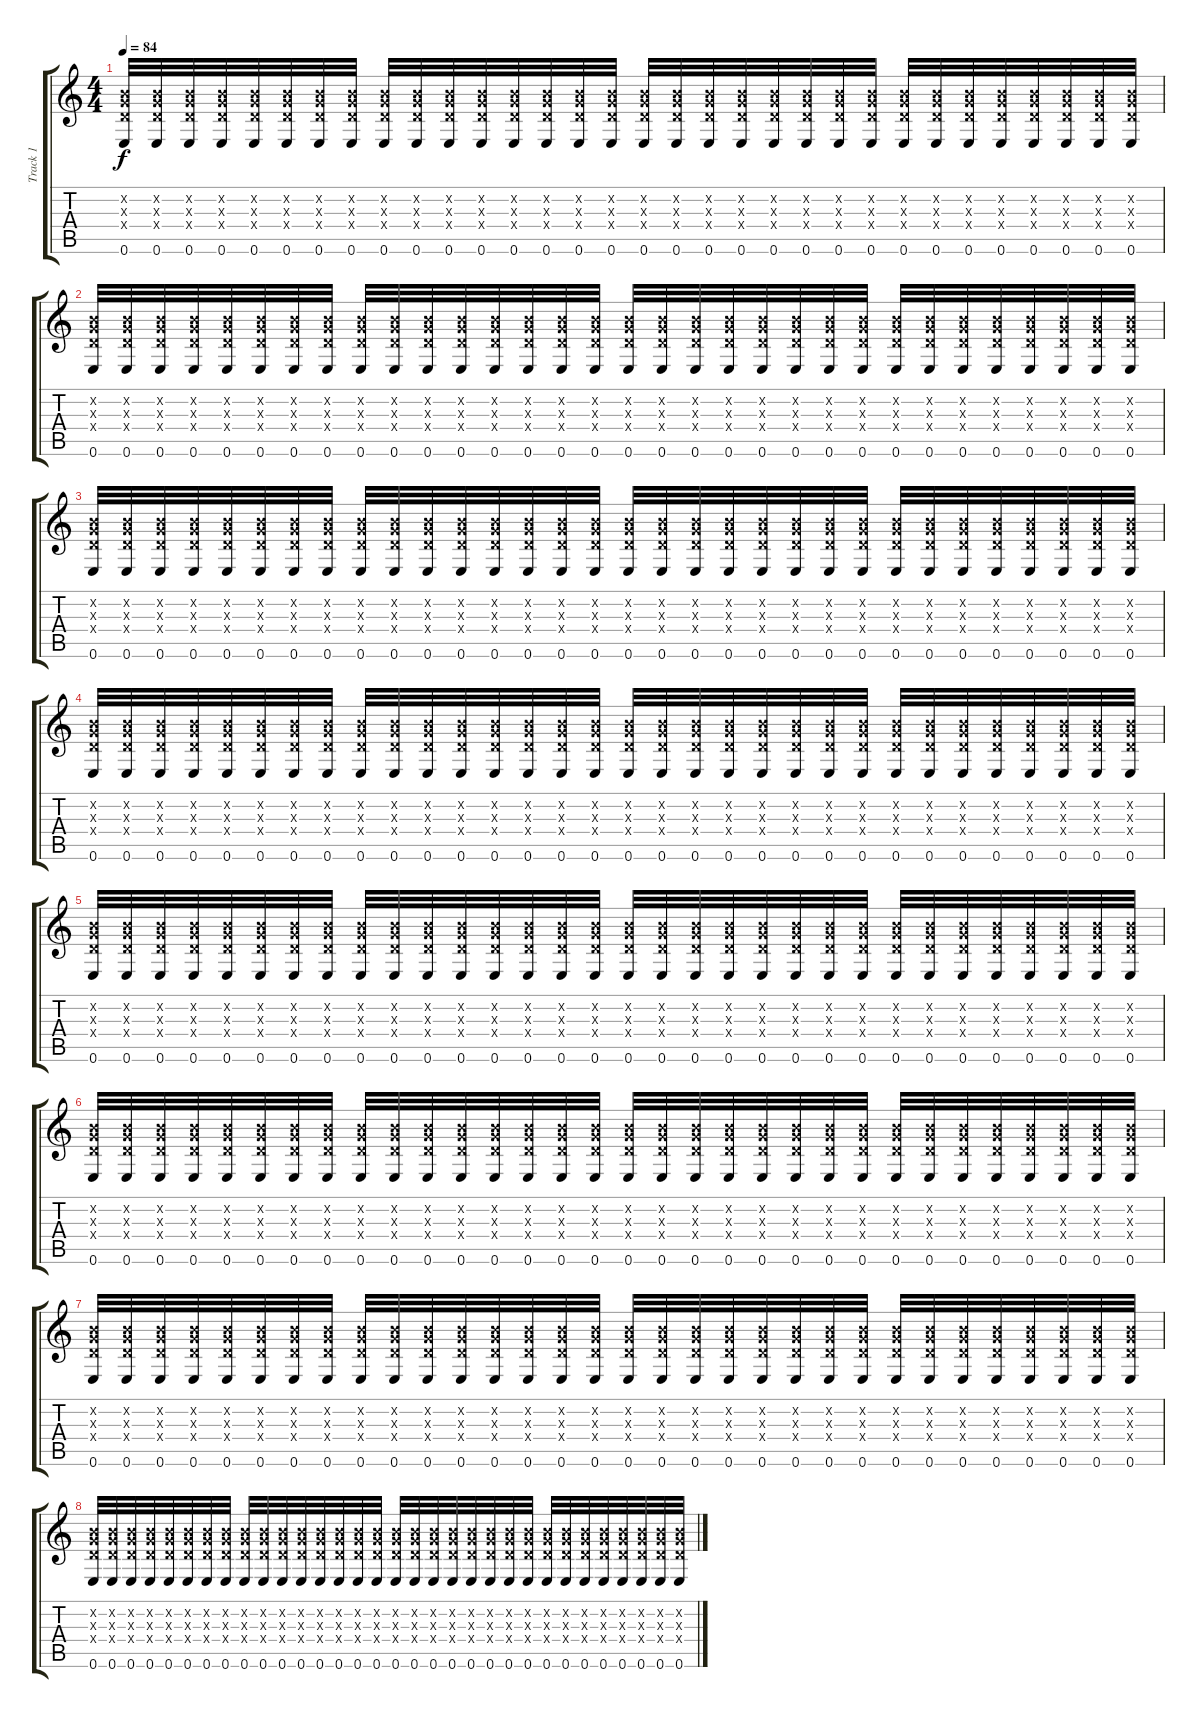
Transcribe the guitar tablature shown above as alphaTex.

\track ("Track 1" "Track 1") {instrument distortionguitar}
\staff {score tabs}
\tuning (E4 B3 G3 D3 A2 E2) {hide}
\ts (4 4)
\tempo 84
\clef g2
\ks c
(0.2{x} 0.3{x} 0.4{x} 0.6).32{dy f} (0.2{x} 0.3{x} 0.4{x} 0.6).32 (0.2{x} 0.3{x} 0.4{x} 0.6).32 (0.2{x} 0.3{x} 0.4{x} 0.6).32 (0.2{x} 0.3{x} 0.4{x} 0.6).32 (0.2{x} 0.3{x} 0.4{x} 0.6).32 (0.2{x} 0.3{x} 0.4{x} 0.6).32 (0.2{x} 0.3{x} 0.4{x} 0.6).32 (0.2{x} 0.3{x} 0.4{x} 0.6).32 (0.2{x} 0.3{x} 0.4{x} 0.6).32 (0.2{x} 0.3{x} 0.4{x} 0.6).32 (0.2{x} 0.3{x} 0.4{x} 0.6).32 (0.2{x} 0.3{x} 0.4{x} 0.6).32 (0.2{x} 0.3{x} 0.4{x} 0.6).32 (0.2{x} 0.3{x} 0.4{x} 0.6).32 (0.2{x} 0.3{x} 0.4{x} 0.6).32 (0.2{x} 0.3{x} 0.4{x} 0.6).32 (0.2{x} 0.3{x} 0.4{x} 0.6).32 (0.2{x} 0.3{x} 0.4{x} 0.6).32 (0.2{x} 0.3{x} 0.4{x} 0.6).32 (0.2{x} 0.3{x} 0.4{x} 0.6).32 (0.2{x} 0.3{x} 0.4{x} 0.6).32 (0.2{x} 0.3{x} 0.4{x} 0.6).32 (0.2{x} 0.3{x} 0.4{x} 0.6).32 (0.2{x} 0.3{x} 0.4{x} 0.6).32 (0.2{x} 0.3{x} 0.4{x} 0.6).32 (0.2{x} 0.3{x} 0.4{x} 0.6).32 (0.2{x} 0.3{x} 0.4{x} 0.6).32 (0.2{x} 0.3{x} 0.4{x} 0.6).32 (0.2{x} 0.3{x} 0.4{x} 0.6).32 (0.2{x} 0.3{x} 0.4{x} 0.6).32 (0.2{x} 0.3{x} 0.4{x} 0.6).32 |
(0.2{x} 0.3{x} 0.4{x} 0.6).32 (0.2{x} 0.3{x} 0.4{x} 0.6).32 (0.2{x} 0.3{x} 0.4{x} 0.6).32 (0.2{x} 0.3{x} 0.4{x} 0.6).32 (0.2{x} 0.3{x} 0.4{x} 0.6).32 (0.2{x} 0.3{x} 0.4{x} 0.6).32 (0.2{x} 0.3{x} 0.4{x} 0.6).32 (0.2{x} 0.3{x} 0.4{x} 0.6).32 (0.2{x} 0.3{x} 0.4{x} 0.6).32 (0.2{x} 0.3{x} 0.4{x} 0.6).32 (0.2{x} 0.3{x} 0.4{x} 0.6).32 (0.2{x} 0.3{x} 0.4{x} 0.6).32 (0.2{x} 0.3{x} 0.4{x} 0.6).32 (0.2{x} 0.3{x} 0.4{x} 0.6).32 (0.2{x} 0.3{x} 0.4{x} 0.6).32 (0.2{x} 0.3{x} 0.4{x} 0.6).32 (0.2{x} 0.3{x} 0.4{x} 0.6).32 (0.2{x} 0.3{x} 0.4{x} 0.6).32 (0.2{x} 0.3{x} 0.4{x} 0.6).32 (0.2{x} 0.3{x} 0.4{x} 0.6).32 (0.2{x} 0.3{x} 0.4{x} 0.6).32 (0.2{x} 0.3{x} 0.4{x} 0.6).32 (0.2{x} 0.3{x} 0.4{x} 0.6).32 (0.2{x} 0.3{x} 0.4{x} 0.6).32 (0.2{x} 0.3{x} 0.4{x} 0.6).32 (0.2{x} 0.3{x} 0.4{x} 0.6).32 (0.2{x} 0.3{x} 0.4{x} 0.6).32 (0.2{x} 0.3{x} 0.4{x} 0.6).32 (0.2{x} 0.3{x} 0.4{x} 0.6).32 (0.2{x} 0.3{x} 0.4{x} 0.6).32 (0.2{x} 0.3{x} 0.4{x} 0.6).32 (0.2{x} 0.3{x} 0.4{x} 0.6).32 |
(0.2{x} 0.3{x} 0.4{x} 0.6).32 (0.2{x} 0.3{x} 0.4{x} 0.6).32 (0.2{x} 0.3{x} 0.4{x} 0.6).32 (0.2{x} 0.3{x} 0.4{x} 0.6).32 (0.2{x} 0.3{x} 0.4{x} 0.6).32 (0.2{x} 0.3{x} 0.4{x} 0.6).32 (0.2{x} 0.3{x} 0.4{x} 0.6).32 (0.2{x} 0.3{x} 0.4{x} 0.6).32 (0.2{x} 0.3{x} 0.4{x} 0.6).32 (0.2{x} 0.3{x} 0.4{x} 0.6).32 (0.2{x} 0.3{x} 0.4{x} 0.6).32 (0.2{x} 0.3{x} 0.4{x} 0.6).32 (0.2{x} 0.3{x} 0.4{x} 0.6).32 (0.2{x} 0.3{x} 0.4{x} 0.6).32 (0.2{x} 0.3{x} 0.4{x} 0.6).32 (0.2{x} 0.3{x} 0.4{x} 0.6).32 (0.2{x} 0.3{x} 0.4{x} 0.6).32 (0.2{x} 0.3{x} 0.4{x} 0.6).32 (0.2{x} 0.3{x} 0.4{x} 0.6).32 (0.2{x} 0.3{x} 0.4{x} 0.6).32 (0.2{x} 0.3{x} 0.4{x} 0.6).32 (0.2{x} 0.3{x} 0.4{x} 0.6).32 (0.2{x} 0.3{x} 0.4{x} 0.6).32 (0.2{x} 0.3{x} 0.4{x} 0.6).32 (0.2{x} 0.3{x} 0.4{x} 0.6).32 (0.2{x} 0.3{x} 0.4{x} 0.6).32 (0.2{x} 0.3{x} 0.4{x} 0.6).32 (0.2{x} 0.3{x} 0.4{x} 0.6).32 (0.2{x} 0.3{x} 0.4{x} 0.6).32 (0.2{x} 0.3{x} 0.4{x} 0.6).32 (0.2{x} 0.3{x} 0.4{x} 0.6).32 (0.2{x} 0.3{x} 0.4{x} 0.6).32 |
(0.2{x} 0.3{x} 0.4{x} 0.6).32 (0.2{x} 0.3{x} 0.4{x} 0.6).32 (0.2{x} 0.3{x} 0.4{x} 0.6).32 (0.2{x} 0.3{x} 0.4{x} 0.6).32 (0.2{x} 0.3{x} 0.4{x} 0.6).32 (0.2{x} 0.3{x} 0.4{x} 0.6).32 (0.2{x} 0.3{x} 0.4{x} 0.6).32 (0.2{x} 0.3{x} 0.4{x} 0.6).32 (0.2{x} 0.3{x} 0.4{x} 0.6).32 (0.2{x} 0.3{x} 0.4{x} 0.6).32 (0.2{x} 0.3{x} 0.4{x} 0.6).32 (0.2{x} 0.3{x} 0.4{x} 0.6).32 (0.2{x} 0.3{x} 0.4{x} 0.6).32 (0.2{x} 0.3{x} 0.4{x} 0.6).32 (0.2{x} 0.3{x} 0.4{x} 0.6).32 (0.2{x} 0.3{x} 0.4{x} 0.6).32 (0.2{x} 0.3{x} 0.4{x} 0.6).32 (0.2{x} 0.3{x} 0.4{x} 0.6).32 (0.2{x} 0.3{x} 0.4{x} 0.6).32 (0.2{x} 0.3{x} 0.4{x} 0.6).32 (0.2{x} 0.3{x} 0.4{x} 0.6).32 (0.2{x} 0.3{x} 0.4{x} 0.6).32 (0.2{x} 0.3{x} 0.4{x} 0.6).32 (0.2{x} 0.3{x} 0.4{x} 0.6).32 (0.2{x} 0.3{x} 0.4{x} 0.6).32 (0.2{x} 0.3{x} 0.4{x} 0.6).32 (0.2{x} 0.3{x} 0.4{x} 0.6).32 (0.2{x} 0.3{x} 0.4{x} 0.6).32 (0.2{x} 0.3{x} 0.4{x} 0.6).32 (0.2{x} 0.3{x} 0.4{x} 0.6).32 (0.2{x} 0.3{x} 0.4{x} 0.6).32 (0.2{x} 0.3{x} 0.4{x} 0.6).32 |
(0.2{x} 0.3{x} 0.4{x} 0.6).32 (0.2{x} 0.3{x} 0.4{x} 0.6).32 (0.2{x} 0.3{x} 0.4{x} 0.6).32 (0.2{x} 0.3{x} 0.4{x} 0.6).32 (0.2{x} 0.3{x} 0.4{x} 0.6).32 (0.2{x} 0.3{x} 0.4{x} 0.6).32 (0.2{x} 0.3{x} 0.4{x} 0.6).32 (0.2{x} 0.3{x} 0.4{x} 0.6).32 (0.2{x} 0.3{x} 0.4{x} 0.6).32 (0.2{x} 0.3{x} 0.4{x} 0.6).32 (0.2{x} 0.3{x} 0.4{x} 0.6).32 (0.2{x} 0.3{x} 0.4{x} 0.6).32 (0.2{x} 0.3{x} 0.4{x} 0.6).32 (0.2{x} 0.3{x} 0.4{x} 0.6).32 (0.2{x} 0.3{x} 0.4{x} 0.6).32 (0.2{x} 0.3{x} 0.4{x} 0.6).32 (0.2{x} 0.3{x} 0.4{x} 0.6).32 (0.2{x} 0.3{x} 0.4{x} 0.6).32 (0.2{x} 0.3{x} 0.4{x} 0.6).32 (0.2{x} 0.3{x} 0.4{x} 0.6).32 (0.2{x} 0.3{x} 0.4{x} 0.6).32 (0.2{x} 0.3{x} 0.4{x} 0.6).32 (0.2{x} 0.3{x} 0.4{x} 0.6).32 (0.2{x} 0.3{x} 0.4{x} 0.6).32 (0.2{x} 0.3{x} 0.4{x} 0.6).32 (0.2{x} 0.3{x} 0.4{x} 0.6).32 (0.2{x} 0.3{x} 0.4{x} 0.6).32 (0.2{x} 0.3{x} 0.4{x} 0.6).32 (0.2{x} 0.3{x} 0.4{x} 0.6).32 (0.2{x} 0.3{x} 0.4{x} 0.6).32 (0.2{x} 0.3{x} 0.4{x} 0.6).32 (0.2{x} 0.3{x} 0.4{x} 0.6).32 |
(0.2{x} 0.3{x} 0.4{x} 0.6).32 (0.2{x} 0.3{x} 0.4{x} 0.6).32 (0.2{x} 0.3{x} 0.4{x} 0.6).32 (0.2{x} 0.3{x} 0.4{x} 0.6).32 (0.2{x} 0.3{x} 0.4{x} 0.6).32 (0.2{x} 0.3{x} 0.4{x} 0.6).32 (0.2{x} 0.3{x} 0.4{x} 0.6).32 (0.2{x} 0.3{x} 0.4{x} 0.6).32 (0.2{x} 0.3{x} 0.4{x} 0.6).32 (0.2{x} 0.3{x} 0.4{x} 0.6).32 (0.2{x} 0.3{x} 0.4{x} 0.6).32 (0.2{x} 0.3{x} 0.4{x} 0.6).32 (0.2{x} 0.3{x} 0.4{x} 0.6).32 (0.2{x} 0.3{x} 0.4{x} 0.6).32 (0.2{x} 0.3{x} 0.4{x} 0.6).32 (0.2{x} 0.3{x} 0.4{x} 0.6).32 (0.2{x} 0.3{x} 0.4{x} 0.6).32 (0.2{x} 0.3{x} 0.4{x} 0.6).32 (0.2{x} 0.3{x} 0.4{x} 0.6).32 (0.2{x} 0.3{x} 0.4{x} 0.6).32 (0.2{x} 0.3{x} 0.4{x} 0.6).32 (0.2{x} 0.3{x} 0.4{x} 0.6).32 (0.2{x} 0.3{x} 0.4{x} 0.6).32 (0.2{x} 0.3{x} 0.4{x} 0.6).32 (0.2{x} 0.3{x} 0.4{x} 0.6).32 (0.2{x} 0.3{x} 0.4{x} 0.6).32 (0.2{x} 0.3{x} 0.4{x} 0.6).32 (0.2{x} 0.3{x} 0.4{x} 0.6).32 (0.2{x} 0.3{x} 0.4{x} 0.6).32 (0.2{x} 0.3{x} 0.4{x} 0.6).32 (0.2{x} 0.3{x} 0.4{x} 0.6).32 (0.2{x} 0.3{x} 0.4{x} 0.6).32 |
(0.2{x} 0.3{x} 0.4{x} 0.6).32 (0.2{x} 0.3{x} 0.4{x} 0.6).32 (0.2{x} 0.3{x} 0.4{x} 0.6).32 (0.2{x} 0.3{x} 0.4{x} 0.6).32 (0.2{x} 0.3{x} 0.4{x} 0.6).32 (0.2{x} 0.3{x} 0.4{x} 0.6).32 (0.2{x} 0.3{x} 0.4{x} 0.6).32 (0.2{x} 0.3{x} 0.4{x} 0.6).32 (0.2{x} 0.3{x} 0.4{x} 0.6).32 (0.2{x} 0.3{x} 0.4{x} 0.6).32 (0.2{x} 0.3{x} 0.4{x} 0.6).32 (0.2{x} 0.3{x} 0.4{x} 0.6).32 (0.2{x} 0.3{x} 0.4{x} 0.6).32 (0.2{x} 0.3{x} 0.4{x} 0.6).32 (0.2{x} 0.3{x} 0.4{x} 0.6).32 (0.2{x} 0.3{x} 0.4{x} 0.6).32 (0.2{x} 0.3{x} 0.4{x} 0.6).32 (0.2{x} 0.3{x} 0.4{x} 0.6).32 (0.2{x} 0.3{x} 0.4{x} 0.6).32 (0.2{x} 0.3{x} 0.4{x} 0.6).32 (0.2{x} 0.3{x} 0.4{x} 0.6).32 (0.2{x} 0.3{x} 0.4{x} 0.6).32 (0.2{x} 0.3{x} 0.4{x} 0.6).32 (0.2{x} 0.3{x} 0.4{x} 0.6).32 (0.2{x} 0.3{x} 0.4{x} 0.6).32 (0.2{x} 0.3{x} 0.4{x} 0.6).32 (0.2{x} 0.3{x} 0.4{x} 0.6).32 (0.2{x} 0.3{x} 0.4{x} 0.6).32 (0.2{x} 0.3{x} 0.4{x} 0.6).32 (0.2{x} 0.3{x} 0.4{x} 0.6).32 (0.2{x} 0.3{x} 0.4{x} 0.6).32 (0.2{x} 0.3{x} 0.4{x} 0.6).32 |
(0.2{x} 0.3{x} 0.4{x} 0.6).32 (0.2{x} 0.3{x} 0.4{x} 0.6).32 (0.2{x} 0.3{x} 0.4{x} 0.6).32 (0.2{x} 0.3{x} 0.4{x} 0.6).32 (0.2{x} 0.3{x} 0.4{x} 0.6).32 (0.2{x} 0.3{x} 0.4{x} 0.6).32 (0.2{x} 0.3{x} 0.4{x} 0.6).32 (0.2{x} 0.3{x} 0.4{x} 0.6).32 (0.2{x} 0.3{x} 0.4{x} 0.6).32 (0.2{x} 0.3{x} 0.4{x} 0.6).32 (0.2{x} 0.3{x} 0.4{x} 0.6).32 (0.2{x} 0.3{x} 0.4{x} 0.6).32 (0.2{x} 0.3{x} 0.4{x} 0.6).32 (0.2{x} 0.3{x} 0.4{x} 0.6).32 (0.2{x} 0.3{x} 0.4{x} 0.6).32 (0.2{x} 0.3{x} 0.4{x} 0.6).32 (0.2{x} 0.3{x} 0.4{x} 0.6).32 (0.2{x} 0.3{x} 0.4{x} 0.6).32 (0.2{x} 0.3{x} 0.4{x} 0.6).32 (0.2{x} 0.3{x} 0.4{x} 0.6).32 (0.2{x} 0.3{x} 0.4{x} 0.6).32 (0.2{x} 0.3{x} 0.4{x} 0.6).32 (0.2{x} 0.3{x} 0.4{x} 0.6).32 (0.2{x} 0.3{x} 0.4{x} 0.6).32 (0.2{x} 0.3{x} 0.4{x} 0.6).32 (0.2{x} 0.3{x} 0.4{x} 0.6).32 (0.2{x} 0.3{x} 0.4{x} 0.6).32 (0.2{x} 0.3{x} 0.4{x} 0.6).32 (0.2{x} 0.3{x} 0.4{x} 0.6).32 (0.2{x} 0.3{x} 0.4{x} 0.6).32 (0.2{x} 0.3{x} 0.4{x} 0.6).32 (0.2{x} 0.3{x} 0.4{x} 0.6).32
